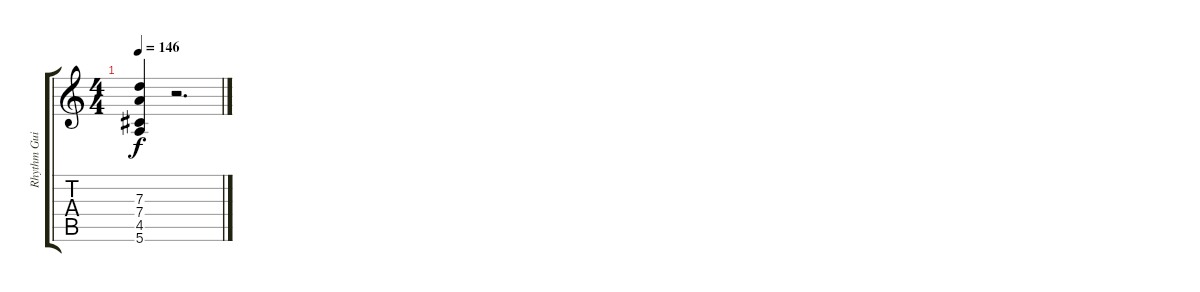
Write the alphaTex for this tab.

\track ("Rhythm Guitar I" "Rhythm Gui") {instrument overdrivenguitar}
\staff {score tabs}
\tuning (E4 B3 G3 D3 A2 E2) {hide}
\ts (4 4)
\tempo 146
\clef g2
\ks c
(7.3 7.4 4.5 5.6).4{dy f} r.2{d}
